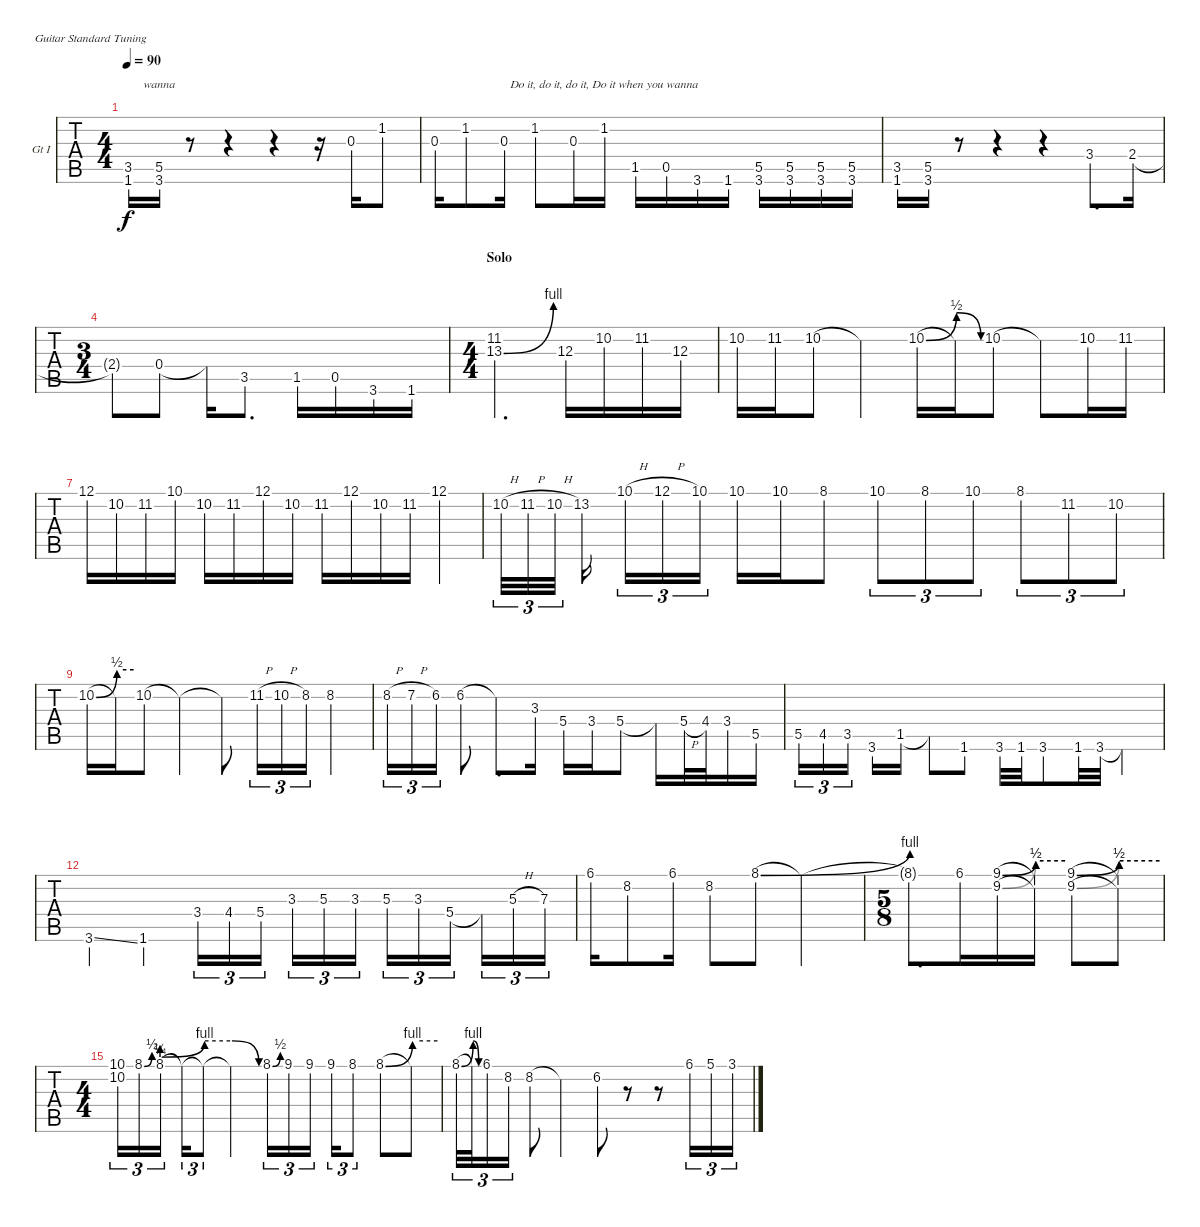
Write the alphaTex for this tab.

\bracketExtendMode nobrackets
\firstSystemTrackNameOrientation horizontal
\otherSystemsTrackNameOrientation horizontal
\defaultBarNumberDisplay FirstOfSystem
\track ("Guitar I" "Gt I") {instrument overdrivenguitar}
\staff {tabs}
\tuning (E4 B3 G3 D3 A2 E2)
\ts (4 4)
\tempo 90
\clef g2
\ks c
(3.5 1.6).16{lyrics (0 "") lyrics (1 "") lyrics (2 "") lyrics (3 "") lyrics (4 "") dy f} (5.5 3.6).16{lyrics (0 "") lyrics (1 "") lyrics (2 "wanna") lyrics (3 "") lyrics (4 "")} r.8 r.4 r.4 r.16 0.3.16{lyrics (0 "") lyrics (1 "") lyrics (2 "") lyrics (3 "") lyrics (4 "")} 1.2.8{lyrics (0 "") lyrics (1 "") lyrics (2 "") lyrics (3 "") lyrics (4 "")} |
0.3.16{lyrics (0 "") lyrics (1 "") lyrics (2 "") lyrics (3 "") lyrics (4 "")} 1.2.8{lyrics (0 "") lyrics (1 "") lyrics (2 "") lyrics (3 "") lyrics (4 "")} 0.3.16{lyrics (0 "") lyrics (1 "") lyrics (2 "") lyrics (3 "") lyrics (4 "")} 1.2.8{lyrics (0 "") lyrics (1 "") lyrics (2 "") lyrics (3 "") lyrics (4 "")} 0.3.16{lyrics (0 "") lyrics (1 "") lyrics (2 "") lyrics (3 "") lyrics (4 "")} 1.2.16{lyrics (0 "") lyrics (1 "") lyrics (2 "Do it, do it, do it, Do it when you wanna") lyrics (3 "") lyrics (4 "")} 1.5.16{lyrics (0 "") lyrics (1 "") lyrics (2 "") lyrics (3 "") lyrics (4 "")} 0.5.16{lyrics (0 "") lyrics (1 "") lyrics (2 "") lyrics (3 "") lyrics (4 "")} 3.6.16{lyrics (0 "") lyrics (1 "") lyrics (2 "") lyrics (3 "") lyrics (4 "")} 1.6.16{lyrics (0 "") lyrics (1 "") lyrics (2 "") lyrics (3 "") lyrics (4 "")} (5.5 3.6).16{lyrics (0 "") lyrics (1 "") lyrics (2 "") lyrics (3 "") lyrics (4 "")} (5.5 3.6).16{lyrics (0 "") lyrics (1 "") lyrics (2 "") lyrics (3 "") lyrics (4 "")} (5.5 3.6).16{lyrics (0 "") lyrics (1 "") lyrics (2 "") lyrics (3 "") lyrics (4 "")} (5.5 3.6).16{lyrics (0 "") lyrics (1 "") lyrics (2 "") lyrics (3 "") lyrics (4 "")} |
(3.5 1.6).16{lyrics (0 "") lyrics (1 "") lyrics (2 "") lyrics (3 "") lyrics (4 "")} (5.5 3.6).16{lyrics (0 "") lyrics (1 "") lyrics (2 "") lyrics (3 "") lyrics (4 "")} r.8 r.4 r.4 3.4.8{d lyrics (0 "") lyrics (1 "") lyrics (2 "") lyrics (3 "") lyrics (4 "")} 2.4.16{lyrics (0 "") lyrics (1 "") lyrics (2 "") lyrics (3 "") lyrics (4 "")} |
\ts (3 4)
2.4{t}.8{lyrics (0 "") lyrics (1 "") lyrics (2 "") lyrics (3 "") lyrics (4 "")} 0.4.8{lyrics (0 "") lyrics (1 "") lyrics (2 "") lyrics (3 "") lyrics (4 "")} 0.4{t}.16{lyrics (0 "") lyrics (1 "") lyrics (2 "") lyrics (3 "") lyrics (4 "")} 3.5.8{d lyrics (0 "") lyrics (1 "") lyrics (2 "") lyrics (3 "") lyrics (4 "")} 1.5.16{lyrics (0 "") lyrics (1 "") lyrics (2 "") lyrics (3 "") lyrics (4 "")} 0.5.16{lyrics (0 "") lyrics (1 "") lyrics (2 "") lyrics (3 "") lyrics (4 "")} 3.6.16{lyrics (0 "") lyrics (1 "") lyrics (2 "") lyrics (3 "") lyrics (4 "")} 1.6.16{lyrics (0 "") lyrics (1 "") lyrics (2 "") lyrics (3 "") lyrics (4 "")} |
\ts (4 4)
\section ("" "Solo")
(11.2 13.3{be (bend 0 0 60 4)}).2{d lyrics (0 "") lyrics (1 "") lyrics (2 "") lyrics (3 "") lyrics (4 "")} 12.3.16{lyrics (0 "") lyrics (1 "") lyrics (2 "") lyrics (3 "") lyrics (4 "")} 10.2.16{lyrics (0 "") lyrics (1 "") lyrics (2 "") lyrics (3 "") lyrics (4 "")} 11.2.16{lyrics (0 "") lyrics (1 "") lyrics (2 "") lyrics (3 "") lyrics (4 "")} 12.3.16 |
10.2.16{lyrics (0 "") lyrics (1 "") lyrics (2 "") lyrics (3 "") lyrics (4 "")} 11.2.16{lyrics (0 "") lyrics (1 "") lyrics (2 "") lyrics (3 "") lyrics (4 "")} 10.2.8{lyrics (0 "") lyrics (1 "") lyrics (2 "") lyrics (3 "") lyrics (4 "")} 10.2{t}.4{lyrics (0 "") lyrics (1 "") lyrics (2 "") lyrics (3 "") lyrics (4 "")} 10.2{be (bend 0 0 60 2)}.16 10.2{be (release 0 2 60 0) t}.16 10.2.8 10.2{t}.8 10.2.16 11.2.16 |
12.1.16{lyrics (0 "") lyrics (1 "") lyrics (2 "") lyrics (3 "") lyrics (4 "")} 10.2.16{lyrics (0 "") lyrics (1 "") lyrics (2 "") lyrics (3 "") lyrics (4 "")} 11.2.16{lyrics (0 "") lyrics (1 "") lyrics (2 "") lyrics (3 "") lyrics (4 "")} 10.1.16{lyrics (0 "") lyrics (1 "") lyrics (2 "") lyrics (3 "") lyrics (4 "")} 10.2.16 11.2.16 12.1.16 10.2.16 11.2.16 12.1.16 10.2.16 11.2.16 12.1.4 |
10.2{h}.32{tu (3 2) lyrics (0 "") lyrics (1 "") lyrics (2 "") lyrics (3 "") lyrics (4 "")} 11.2{h}.32{tu (3 2) lyrics (0 "") lyrics (1 "") lyrics (2 "") lyrics (3 "") lyrics (4 "")} 10.2{h}.32{tu (3 2) lyrics (0 "") lyrics (1 "") lyrics (2 "") lyrics (3 "") lyrics (4 "")} 13.2.16{lyrics (0 "") lyrics (1 "") lyrics (2 "") lyrics (3 "") lyrics (4 "")} 10.1{h}.16{tu (3 2)} 12.1{h}.16{tu (3 2)} 10.1.16{tu (3 2)} 10.1.16 10.1.16 8.1.8 10.1.8{tu (3 2)} 8.1.8{tu (3 2)} 10.1.8{tu (3 2)} 8.1.8{tu (3 2)} 11.2.8{tu (3 2)} 10.2.8{tu (3 2)} |
10.2{be (bend 0 0 60 2)}.16{lyrics (0 "") lyrics (1 "") lyrics (2 "") lyrics (3 "") lyrics (4 "")} 10.2{be (hold 0 2 60 2) t}.16{lyrics (0 "") lyrics (1 "") lyrics (2 "") lyrics (3 "") lyrics (4 "")} 10.2.8{lyrics (0 "") lyrics (1 "") lyrics (2 "") lyrics (3 "") lyrics (4 "")} 10.2{t}.4{lyrics (0 "") lyrics (1 "") lyrics (2 "") lyrics (3 "") lyrics (4 "")} 10.2{t}.8 11.2{h}.16{tu (3 2)} 10.2{h}.16{tu (3 2)} 8.2.16{tu (3 2)} 8.2.4 |
8.2{h}.16{tu (3 2) lyrics (0 "") lyrics (1 "") lyrics (2 "") lyrics (3 "") lyrics (4 "")} 7.2{h}.16{tu (3 2) lyrics (0 "") lyrics (1 "") lyrics (2 "") lyrics (3 "") lyrics (4 "")} 6.2.16{tu (3 2) lyrics (0 "") lyrics (1 "") lyrics (2 "") lyrics (3 "") lyrics (4 "")} 6.2.8{lyrics (0 "") lyrics (1 "") lyrics (2 "") lyrics (3 "") lyrics (4 "")} 6.2{t}.8{d} 3.3.16 5.4.16 3.4.16 5.4.8 5.4{t}.16 5.4{h}.32 4.4.32 3.4.16 5.5.16 |
5.5.16{tu (3 2) lyrics (0 "") lyrics (1 "") lyrics (2 "") lyrics (3 "") lyrics (4 "")} 4.5.16{tu (3 2) lyrics (0 "") lyrics (1 "") lyrics (2 "") lyrics (3 "") lyrics (4 "")} 3.5.16{tu (3 2) lyrics (0 "") lyrics (1 "") lyrics (2 "") lyrics (3 "") lyrics (4 "")} 3.6.16{lyrics (0 "") lyrics (1 "") lyrics (2 "") lyrics (3 "") lyrics (4 "")} 1.5.16 1.5{t}.8 1.6.8 3.6.32 1.6.32 3.6.8 1.6.32 3.6.32 3.6{t}.4 |
3.6{ss}.4{lyrics (0 "") lyrics (1 "") lyrics (2 "") lyrics (3 "") lyrics (4 "")} 1.6.4{lyrics (0 "") lyrics (1 "") lyrics (2 "") lyrics (3 "") lyrics (4 "")} 3.4.16{tu (3 2) lyrics (0 "") lyrics (1 "") lyrics (2 "") lyrics (3 "") lyrics (4 "")} 4.4.16{tu (3 2) lyrics (0 "") lyrics (1 "") lyrics (2 "") lyrics (3 "") lyrics (4 "")} 5.4.16{tu (3 2)} 3.3.16{tu (3 2)} 5.3.16{tu (3 2)} 3.3.16{tu (3 2)} 5.3.16{tu (3 2)} 3.3.16{tu (3 2)} 5.4.16{tu (3 2)} 5.4{t}.16{tu (3 2)} 5.3{h}.16{tu (3 2)} 7.3.16{tu (3 2)} |
6.1.16{lyrics (0 "") lyrics (1 "") lyrics (2 "") lyrics (3 "") lyrics (4 "")} 8.2.8{lyrics (0 "") lyrics (1 "") lyrics (2 "") lyrics (3 "") lyrics (4 "")} 6.1.16{lyrics (0 "") lyrics (1 "") lyrics (2 "") lyrics (3 "") lyrics (4 "")} 8.2.8{lyrics (0 "") lyrics (1 "") lyrics (2 "") lyrics (3 "") lyrics (4 "")} 8.1{be (bend 0 0 60 4)}.8 8.1{t}.2 |
\ts (5 8)
8.1{be (prebend 0 4 60 4) t}.8{d lyrics (0 "") lyrics (1 "") lyrics (2 "") lyrics (3 "") lyrics (4 "")} 6.1.16{lyrics (0 "") lyrics (1 "") lyrics (2 "") lyrics (3 "") lyrics (4 "")} (9.1{be (bend 0 0 60 2)} 9.2{be (bend 0 0 60 2)}).16{lyrics (0 "") lyrics (1 "") lyrics (2 "") lyrics (3 "") lyrics (4 "")} (9.1{be (hold 0 2 60 2) t} 9.2{be (hold 0 2 60 2) t}).16{lyrics (0 "") lyrics (1 "") lyrics (2 "") lyrics (3 "") lyrics (4 "")} (9.1{be (bend 0 0 60 2)} 9.2{be (bend 0 0 60 2)}).8 (9.1{be (hold 0 2 60 2) t} 9.2{be (hold 0 2 60 2) t}).8 |
\ts (4 4)
(10.1 10.2).16{tu (3 2) lyrics (0 "") lyrics (1 "") lyrics (2 "") lyrics (3 "") lyrics (4 "")} 8.1{be (bend 0 0 60 2)}.16{tu (3 2) lyrics (0 "") lyrics (1 "") lyrics (2 "") lyrics (3 "") lyrics (4 "")} 8.1{be (prebendbend 0 1 60 4)}.16{tu (3 2) lyrics (0 "") lyrics (1 "") lyrics (2 "") lyrics (3 "") lyrics (4 "")} 8.1{t}.16{tu (3 2) lyrics (0 "") lyrics (1 "") lyrics (2 "") lyrics (3 "") lyrics (4 "")} 8.1{be (prebend 0 4 60 4) t}.8{tu (3 2)} 8.1{be (release 0 4 60 0) t}.4 8.1{be (bend 0 0 60 2)}.16{tu (3 2)} 9.1.16{tu (3 2)} 9.1.16{tu (3 2)} 9.1.16{tu (3 2)} 8.1.8{tu (3 2)} 8.1{be (bend 0 0 60 4)}.8 8.1{be (hold 0 4 60 4) t}.8 |
8.1{be (bend 0 0 60 4)}.32{tu (3 2) lyrics (0 "") lyrics (1 "") lyrics (2 "") lyrics (3 "") lyrics (4 "")} 8.1{be (release 0 4 60 0) t}.32{tu (3 2) lyrics (0 "") lyrics (1 "") lyrics (2 "") lyrics (3 "") lyrics (4 "")} 6.1.16{tu (3 2) lyrics (0 "") lyrics (1 "") lyrics (2 "") lyrics (3 "") lyrics (4 "")} 8.2.16{tu (3 2) lyrics (0 "") lyrics (1 "") lyrics (2 "") lyrics (3 "") lyrics (4 "")} 8.2.8 8.2{t}.4 6.2.8 r.8 r.8 6.1.16{tu (3 2)} 5.1.16{tu (3 2)} 3.1.16{tu (3 2)}
